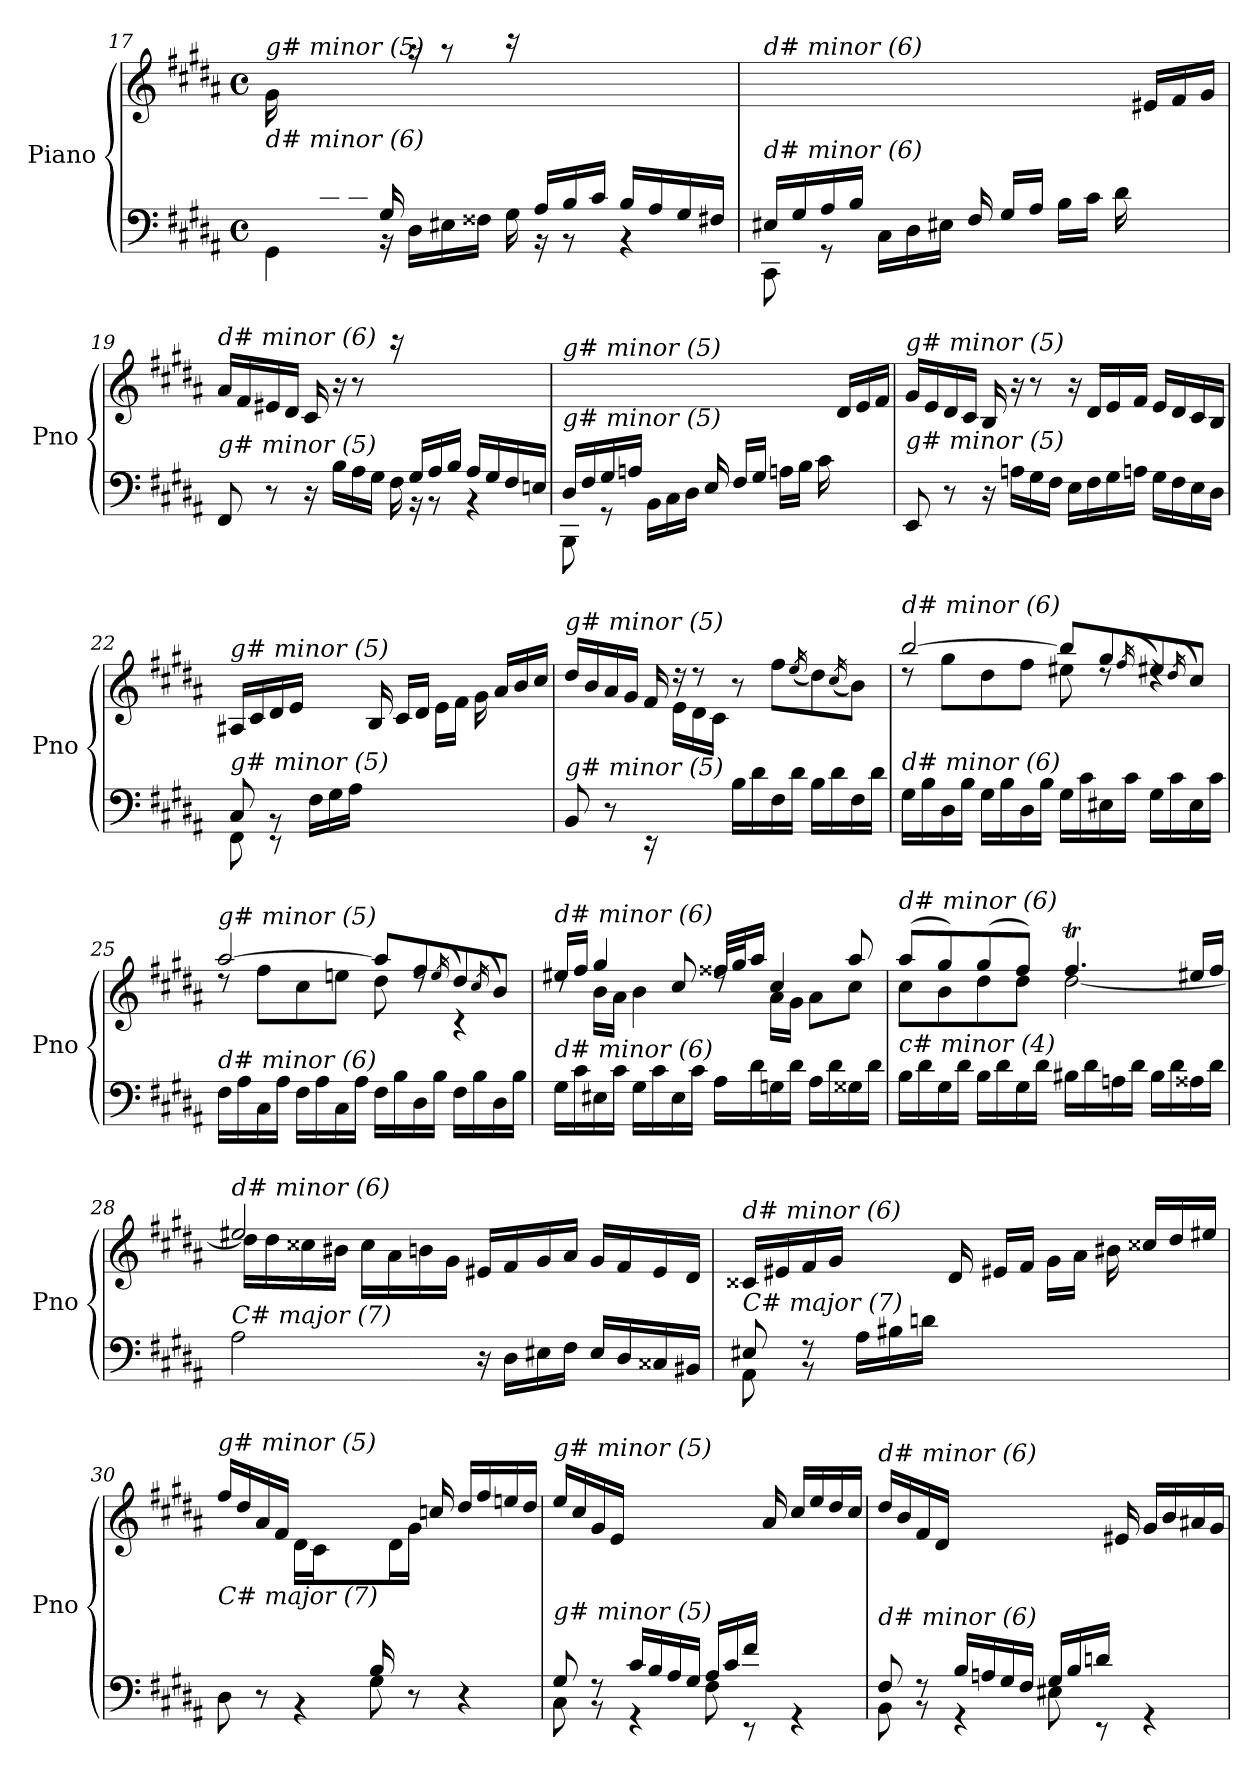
**kern	**kern
*part1	*part1
*staff2	*staff1
*I"Piano	*
*I'Pno	*
*clefF4	*clefG2
*k[f#c#g#d#a#]	*k[f#c#g#d#a#]
*M4/4	*M4/4
*met(c)	*met(c)
=17	=17
*^	*
!	!	!LO:TX:i:t=g# minor (5)
!LO:TX:i:t=d# minor (6)	!	!
16ryy	4GG#\	16g#\LL
16B/	.	4ryy
16c#/	.	.
16d#/JJ	.	.
16G#/	16rBB	.
4ryy	16D#\LL	16raa
.	16E#X\	8raa
.	16F##Xi\JJ	.
.	16G#\	16rccc
16A#/LL	16rBB	4..ryy
16B/	8rBB	.
16c#/JJ	.	.
16B/LL	4rBB	.
16A#/	.	.
16G#/	.	.
16F#X/JJ	.	.
=18	=18	=18
!	!	!LO:TX:i:t=d# minor (6)
!LO:TX:i:t=d# minor (6)	!	!
16E#X/LL	8CC#\	4ryy
16G#/	.	.
16A#/	8rGG	.
16B/JJ	.	.
8.ryy	16C#\LL	8.ryy
.	16D#\	.
.	16E#X\JJ	.
16F#/	8.ryy	8.ryy
16G#/LL	.	.
16A#/JJ	.	.
4.ryy	16B\LL	8.ryy
.	16c#\JJ	.
.	16d#\	.
.	8.ryy	16e#X/LL
.	.	16f#/
.	.	16g#/JJ
!!LO:LB:g=z
=19	=19	=19
!	!	!LO:TX:i:t=d# minor (6)
!LO:TX:i:t=g# minor (5)	!	!
2ryy	8FF#/	16a#/LL
.	.	16f#/
.	8r	16e#X/
.	.	16d#/JJ
.	16r	16c#/
.	16B\LL	16r
.	16A#\	8r
.	16G#\JJ	.
16ryy	16F#\	16rccc
16G#/LL	16rBB	4..ryy
16A#/	8rBB	.
16B/JJ	.	.
16A#/LL	4rBB	.
16G#/	.	.
16F#/	.	.
16En/JJ	.	.
=20	=20	=20
!	!	!LO:TX:i:t=g# minor (5)
!LO:TX:i:t=g# minor (5)	!	!
16D#/LL	8BBB\	4ryy
16F#/	.	.
16G#/	8rGG	.
16An/JJ	.	.
8.ryy	16BB\LL	8.ryy
.	16C#\	.
.	16D#\JJ	.
16E/	8.ryy	8.ryy
16F#/LL	.	.
16G#/JJ	.	.
4.ryy	16An\LL	8.ryy
.	16B\JJ	.
.	16c#\	.
.	8.ryy	16d#/LL
.	.	16e/
.	.	16f#/JJ
*v	*v	*
=21	=21
!	!LO:TX:i:t=g# minor (5)
!LO:TX:i:t=g# minor (5)	!
8EE/	16g#/LL
.	16e/
8r	16d#/
.	16c#/JJ
16r	16B/
16An\LL	16r
16G#\	8r
16F#\JJ	.
16E\LL	16r
16F#\	16d#/LL
16G#\	16e/
16An\JJ	16f#/JJ
16G#\LL	16e/LL
16F#\	16d#/
16E\	16c#/
16D#\JJ	16B/JJ
!!LO:LB:g=z
=22	=22
*^	*^
*	*	*	*^
!	!	!LO:TX:i:t=g# minor (5)	!	!
!LO:TX:i:t=g# minor (5)	!	!	!	!
8C#/	8FF#\	16A#X/LL	2ryy	4ryy
.	.	16c#/	.	.
8rBB	8r	16d#/	.	.
.	.	16e/JJ	.	.
16F#\LL	2.ryy	8.ryy	.	2.ryy
16G#\	.	.	.	.
16A#\JJ	.	.	.	.
8.ryy	.	16B/	.	.
.	.	16c#/LL	8ryy	.
.	.	16d#/JJ	.	.
8.ryy	.	8.ryy	16e\LL	.
.	.	.	16f#\JJ	.
.	.	.	16g#\	.
8.ryy	.	16a#/LL	8.ryy	.
.	.	16b/	.	.
.	.	16cc#/JJ	.	.
*v	*v	*	*	*
*	*	*v	*v
=23	=23	=23
!	!LO:TX:i:t=g# minor (5)	!
!LO:TX:i:t=g# minor (5)	!	!
8BB/	16dd#/LL	4ryy
.	16b/	.
8r	16a#/	.
.	16g#/JJ	.
16rEE	16f#/	16ryy
8.ryy	16rdd	16e\LL
.	8rdd	16d#\
.	.	16c#\JJ
16B\LL	8r	2ryy
16d#\	.	.
16F#\	8ff#\L	.
16d#\JJ	.	.
.	(16qee/	.
16B\LL	8dd#\)	.
16d#\	.	.
.	(16qcc#/	.
16F#\	8b\J)	.
16d#\JJ	.	.
=24	=24	=24
!	!LO:TX:i:t=d# minor (6)	!
!LO:TX:i:t=d# minor (6)	!	!
16G#\LL	[2bb/	8rdd
16B\	.	.
16D#\	.	8gg#\L
16B\JJ	.	.
16G#\LL	.	8dd#\
16B\	.	.
16D#\	.	8ff#\J
16B\JJ	.	.
16G#\LL	8bb/L]	8ee#X\
16c#\	.	.
16E#X\	8gg#/	8rdd
16c#\JJ	.	.
.	(>16qff#/	.
16G#\LL	8ee#X/)	4rdd
16c#\	.	.
.	(>16qdd#/	.
16E#\	8cc#/J)	.
16c#\JJ	.	.
!!LO:LB:g=z	!!
=25	=25	=25
!	!LO:TX:i:t=g# minor (5)	!
!LO:TX:i:t=d# minor (6)	!	!
16F#\LL	[2aa#/	8rdd
16A#\	.	.
16C#\	.	8ff#\L
16A#\JJ	.	.
16F#\LL	.	8cc#\
16A#\	.	.
16C#\	.	8een\J
16A#\JJ	.	.
16F#\LL	8aa#/L]	8dd#\
16B\	.	.
16D#\	8ff#/	8rdd
16B\JJ	.	.
.	(>16qee/	.
16F#\LL	8dd#/)	4r
16B\	.	.
.	(>16qcc#/	.
16D#\	8b/J)	.
16B\JJ	.	.
=26	=26	=26
!	!LO:TX:i:t=d# minor (6)	!
!LO:TX:i:t=d# minor (6)	!	!
16G#\LL	16ee#X/LL	8rdd
16c#\	16ff#/JJ	.
16E#X\	4gg#/	16b\LL
16c#\JJ	.	16a#\JJ
16G#\LL	.	4b\
16c#\	.	.
16E#\	8cc#/	.
16c#\JJ	.	.
16A#\LL	32ff##X/LLL	8rdd
.	32gg#/J	.
16d#\	16aa#/JJ	.
16Gnj\	4cc#/	16a#\LL
16d#\JJ	.	16g#\JJ
16A#\LL	.	8a#\L
16d#\	.	.
16G##j\	8aa#/	8cc#\J
16d#\JJ	.	.
=27	=27	=27
!	!LO:TX:i:t=d# minor (6)	!
!LO:TX:i:t=c# minor (4)	!	!
16B\LL	(8aa#/L	8cc#\L
16d#\	.	.
16G#\	8gg#/)	8b\
16d#\JJ	.	.
16B\LL	(8gg#/	8dd#\
16d#\	.	.
16G#\	8ff#/J)	8dd#\J
16d#\JJ	.	.
16B#X\LL	4.ff#T/	[2dd#\
16d#\	.	.
16Anj\	.	.
16d#\JJ	.	.
16B#\LL	.	.
16d#\	.	.
16A##j\	16ee#X/LL	.
16d#\JJ	16ff#/JJ	.
!!LO:LB:g=z	!!
=28	=28	=28
*^	*	*
!	!	!LO:TX:i:t=d# minor (6)	!
!LO:TX:i:t=C# major (7)	!	!	!
2ryy	2A#\	2ee#X/	16dd#\LL]
.	.	.	16dd#\
.	.	.	16cc##X\
.	.	.	16b#X\JJ
.	.	.	16cc##\LL
.	.	.	16a#\
.	.	.	16bn\
.	.	.	16g#\JJ
2ryy	16r	16e#X/LL	2ryy
.	16D#\LL	16f#/	.
.	16E#X\	16g#/	.
.	16F#\JJ	16a#/JJ	.
.	16E#/LL	16g#/LL	.
.	16D#/	16f#/	.
.	16C##Xi/	16e#/	.
.	16BB#X/JJ	16d#/JJ	.
=29	=29	=29	=29
*	*	*	*^
!	!	!LO:TX:i:t=d# minor (6)	!	!
!LO:TX:i:t=C# major (7)	!	!	!	!
8E#X/	8AA#\	16c##X/LL	2ryy	4ryy
.	.	16e#X/	.	.
8rBB	8rF	16f#/	.	.
.	.	16g#/JJ	.	.
16A#\LL	2.ryy	8.ryy	.	2.ryy
16B#X\	.	.	.	.
16dnj\JJ	.	.	.	.
8.ryy	.	16d#/	.	.
.	.	16e#X/LL	8ryy	.
.	.	16f#/JJ	.	.
8.ryy	.	8.ryy	16g#\LL	.
.	.	.	16a#\JJ	.
.	.	.	16b#X\	.
8.ryy	.	16cc##X/LL	8.ryy	.
.	.	16dd#/	.	.
.	.	16ee#X/JJ	.	.
*	*	*v	*v	*v
!!LO:LB:g=z
=30	=30	=30
!	!	!LO:TX:i:t=g# minor (5)
!LO:TX:i:t=C# major (7)	!	!
4.ryy	8D#\	16ff#/LL
.	.	16dd#/
.	8r	16a#/
.	.	16f#/JJ
.	4r	16d#\LL
.	.	16c#\
16B#X/	.	8.ryy
16A#/JJ	.	.
16B#/LL	8G#\	.
4..ryy	.	16d#\
.	8r	16g#\JJ
.	.	16ccnj/
.	4r	16dd#/LL
.	.	16ff#/
.	.	16een/
.	.	16dd#/JJ
=31	=31	=31
*	*^	*^
!	!	!	!LO:TX:i:t=g# minor (5)	!
!LO:TX:i:t=g# minor (5)	!	!	!	!
4ryy	8G#/	8C#\	16ee/LL	4ryy
.	.	.	16cc#/	.
.	8rBB	8rF	16g#/	.
.	.	.	16e/JJ	.
16c#/LL	4rGG	2.ryy	4..ryy	2.ryy
16B/	.	.	.	.
16A#/	.	.	.	.
16G#/JJ	.	.	.	.
16A#/LL	8F#\	.	.	.
16c#/	.	.	.	.
16f#/JJ	8rEE	.	.	.
4ryy	.	.	16a#/	.
.	4rGG	.	16cc#/LL	.
.	.	.	16ee/	.
.	.	.	16dd#/	.
16ryy	.	.	16cc#/JJ	.
=32	=32	=32	=32	=32
!	!	!	!LO:TX:i:t=d# minor (6)	!
!LO:TX:i:t=d# minor (6)	!	!	!	!
4ryy	8F#/	8BB\	16dd#/LL	4ryy
.	.	.	16b/	.
.	8rBB	8rF	16f#/	.
.	.	.	16d#/JJ	.
16B/LL	4rGG	2.ryy	4..ryy	2.ryy
16An/	.	.	.	.
16G#/	.	.	.	.
16F#/JJ	.	.	.	.
16G#/LL	8E#X\	.	.	.
16B/	.	.	.	.
16dn/JJ	8rEE	.	.	.
4ryy	.	.	16e#X/	.
.	4rGG	.	16g#/LL	.
.	.	.	16b/	.
.	.	.	16a#X/	.
16ryy	.	.	16g#/JJ	.
*v	*v	*v	*	*
*	*v	*v
=	=
*-	*-
